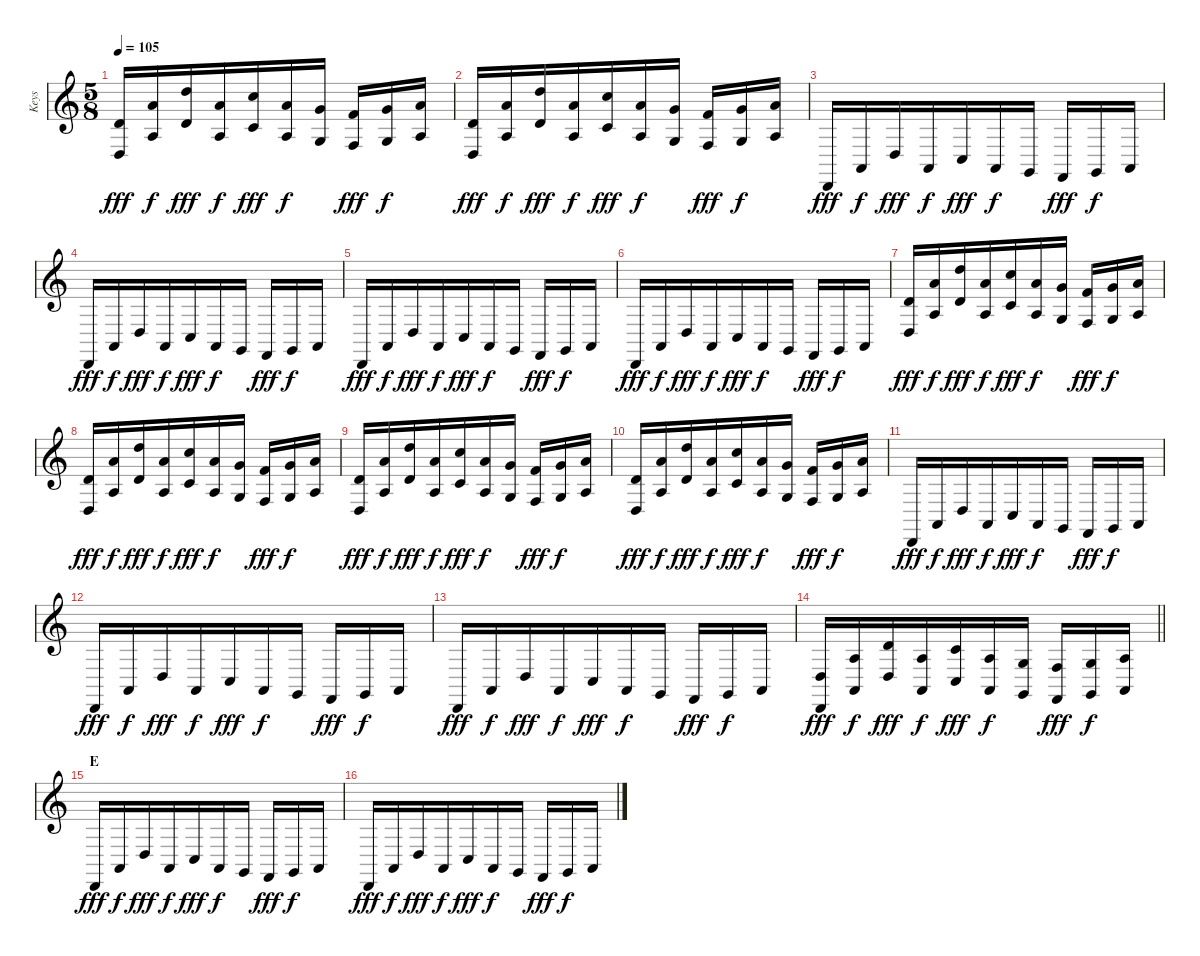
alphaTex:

\track ("Keys" "Keys") {instrument acousticgrandpiano}
\staff {score}
\tuning (D4 A3 F3 C3 G2 D2) {hide}
\ts (5 8)
\tempo 105
\clef g2
\ks aminor
(14.4 12.6).16{dy fff} (16.3 14.5).16{dy f beam merge} (17.2 14.4).16{dy fff} (16.3 14.5).16{dy f} (19.3 17.5).16{dy fff} (16.3 14.5).16{dy f beam merge} (19.4 17.6).16{beam split} (17.4 15.6).16{dy fff beam merge} (19.4 17.6).16{dy f} (21.4 19.6).16 |
(14.4 12.6).16{dy fff} (16.3 14.5).16{dy f beam merge} (17.2 14.4).16{dy fff} (16.3 14.5).16{dy f} (19.3 17.5).16{dy fff} (16.3 14.5).16{dy f beam merge} (19.4 17.6).16{beam split} (17.4 15.6).16{dy fff beam merge} (19.4 17.6).16{dy f} (21.4 19.6).16 |
0.6.16{dy fff} 2.5.16{dy f beam merge} 2.4.16{dy fff} 2.5.16{dy f} 5.5.16{dy fff} 2.5.16{dy f beam merge} 5.6.16{beam split} 3.6.16{dy fff beam merge} 5.6.16{dy f} 7.6.16 |
0.6.16{dy fff} 2.5.16{dy f beam merge} 2.4.16{dy fff} 2.5.16{dy f} 5.5.16{dy fff} 2.5.16{dy f beam merge} 5.6.16{beam split} 3.6.16{dy fff beam merge} 5.6.16{dy f} 7.6.16 |
0.6.16{dy fff} 2.5.16{dy f beam merge} 2.4.16{dy fff} 2.5.16{dy f} 5.5.16{dy fff} 2.5.16{dy f beam merge} 5.6.16{beam split} 3.6.16{dy fff beam merge} 5.6.16{dy f} 7.6.16 |
0.6.16{dy fff} 2.5.16{dy f beam merge} 2.4.16{dy fff} 2.5.16{dy f} 5.5.16{dy fff} 2.5.16{dy f beam merge} 5.6.16{beam split} 3.6.16{dy fff beam merge} 5.6.16{dy f} 7.6.16 |
(14.4 12.6).16{dy fff} (16.3 14.5).16{dy f beam merge} (17.2 14.4).16{dy fff} (16.3 14.5).16{dy f} (19.3 17.5).16{dy fff} (16.3 14.5).16{dy f beam merge} (19.4 17.6).16{beam split} (17.4 15.6).16{dy fff beam merge} (19.4 17.6).16{dy f} (21.4 19.6).16 |
(14.4 12.6).16{dy fff} (16.3 14.5).16{dy f beam merge} (17.2 14.4).16{dy fff} (16.3 14.5).16{dy f} (19.3 17.5).16{dy fff} (16.3 14.5).16{dy f beam merge} (19.4 17.6).16{beam split} (17.4 15.6).16{dy fff beam merge} (19.4 17.6).16{dy f} (21.4 19.6).16 |
(14.4 12.6).16{dy fff} (16.3 14.5).16{dy f beam merge} (17.2 14.4).16{dy fff} (16.3 14.5).16{dy f} (19.3 17.5).16{dy fff} (16.3 14.5).16{dy f beam merge} (19.4 17.6).16{beam split} (17.4 15.6).16{dy fff beam merge} (19.4 17.6).16{dy f} (21.4 19.6).16 |
(14.4 12.6).16{dy fff} (16.3 14.5).16{dy f beam merge} (17.2 14.4).16{dy fff} (16.3 14.5).16{dy f} (19.3 17.5).16{dy fff} (16.3 14.5).16{dy f beam merge} (19.4 17.6).16{beam split} (17.4 15.6).16{dy fff beam merge} (19.4 17.6).16{dy f} (21.4 19.6).16 |
0.6.16{dy fff} 2.5.16{dy f beam merge} 2.4.16{dy fff} 2.5.16{dy f} 5.5.16{dy fff} 2.5.16{dy f beam merge} 5.6.16{beam split} 3.6.16{dy fff beam merge} 5.6.16{dy f} 7.6.16 |
0.6.16{dy fff} 2.5.16{dy f beam merge} 2.4.16{dy fff} 2.5.16{dy f} 5.5.16{dy fff} 2.5.16{dy f beam merge} 5.6.16{beam split} 3.6.16{dy fff beam merge} 5.6.16{dy f} 7.6.16 |
0.6.16{dy fff} 2.5.16{dy f beam merge} 2.4.16{dy fff} 2.5.16{dy f} 5.5.16{dy fff} 2.5.16{dy f beam merge} 5.6.16{beam split} 3.6.16{dy fff beam merge} 5.6.16{dy f} 7.6.16 |
\barLineRight lightlight
(2.4 0.6).16{dy fff} (4.3 2.5).16{dy f beam merge} (5.2 2.4).16{dy fff} (4.3 2.5).16{dy f} (7.3 5.5).16{dy fff} (4.3 2.5).16{dy f beam merge} (7.4 5.6).16{beam split} (5.4 3.6).16{dy fff beam merge} (7.4 5.6).16{dy f} (9.4 7.6).16 |
\section ("" "E")
0.6.16{dy fff} 2.5.16{dy f beam merge} 2.4.16{dy fff} 2.5.16{dy f} 5.5.16{dy fff} 2.5.16{dy f beam merge} 5.6.16{beam split} 3.6.16{dy fff beam merge} 5.6.16{dy f} 7.6.16 |
0.6.16{dy fff} 2.5.16{dy f beam merge} 2.4.16{dy fff} 2.5.16{dy f} 5.5.16{dy fff} 2.5.16{dy f beam merge} 5.6.16{beam split} 3.6.16{dy fff beam merge} 5.6.16{dy f} 7.6.16
